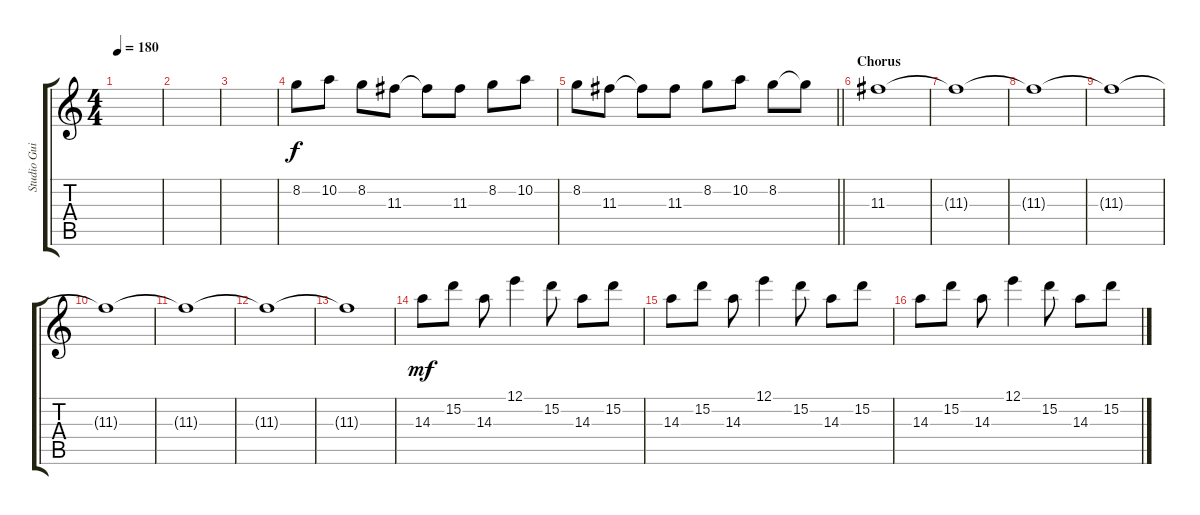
\track ("Studio Guitar" "Studio Gui") {instrument distortionguitar}
\staff {score tabs}
\tuning (E4 B3 G3 D3 A2 D2) {hide}
\ts (4 4)
\tempo 180
\clef g2
\ks c
|
|
|
8.2.8{dy f} 10.2.8 8.2.8 11.3.8 11.3{t}.8 11.3.8 8.2.8 10.2.8 |
\barLineRight lightlight
8.2.8 11.3.8 11.3{t}.8 11.3.8 8.2.8 10.2.8 8.2.8 8.2{t}.8 |
\section ("" "Chorus")
11.3.1 |
11.3{t}.1 |
11.3{t}.1 |
11.3{t}.1 |
11.3{t}.1 |
11.3{t}.1 |
11.3{t}.1 |
11.3{t}.1 |
14.3.8{dy mf} 15.2.8 14.3.8 12.1.4 15.2.8 14.3.8 15.2.8 |
14.3.8 15.2.8 14.3.8 12.1.4 15.2.8 14.3.8 15.2.8 |
14.3.8 15.2.8 14.3.8 12.1.4 15.2.8 14.3.8 15.2.8
